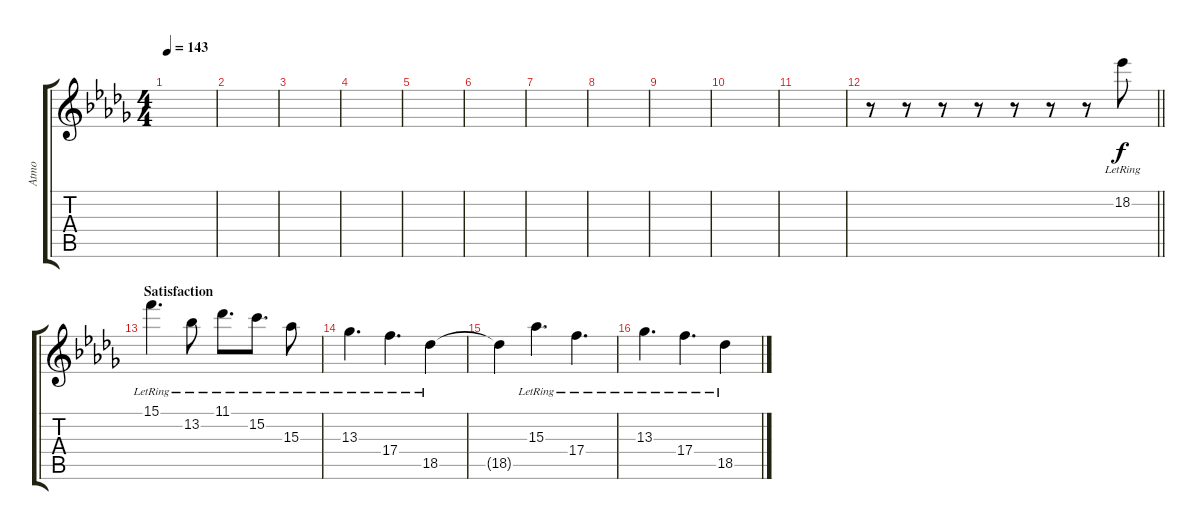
\track ("Atmo" "Atmo") {instrument electricguitarjazz}
\staff {score tabs}
\tuning (D4 A3 F3 C3 G2 C2) {hide}
\ts (4 4)
\tempo 143
\clef g2
\ks db
|
|
|
|
|
|
|
|
|
|
|
\barLineRight lightlight
r.8 r.8 r.8 r.8 r.8 r.8 r.8 18.2{lr}.8 |
\section ("" "Satisfaction")
15.1{lr}.4{d volume 13 balance 3} 13.2{lr}.8 11.1{lr}.8{d} 15.2{lr}.8{d} 15.3{lr}.8 |
13.3{lr}.4{d} 17.4{lr}.4{d} 18.5{lr}.4 |
18.5{t}.4 15.3{lr}.4{d} 17.4{lr}.4{d} |
13.3{lr}.4{d} 17.4{lr}.4{d} 18.5{lr}.4
